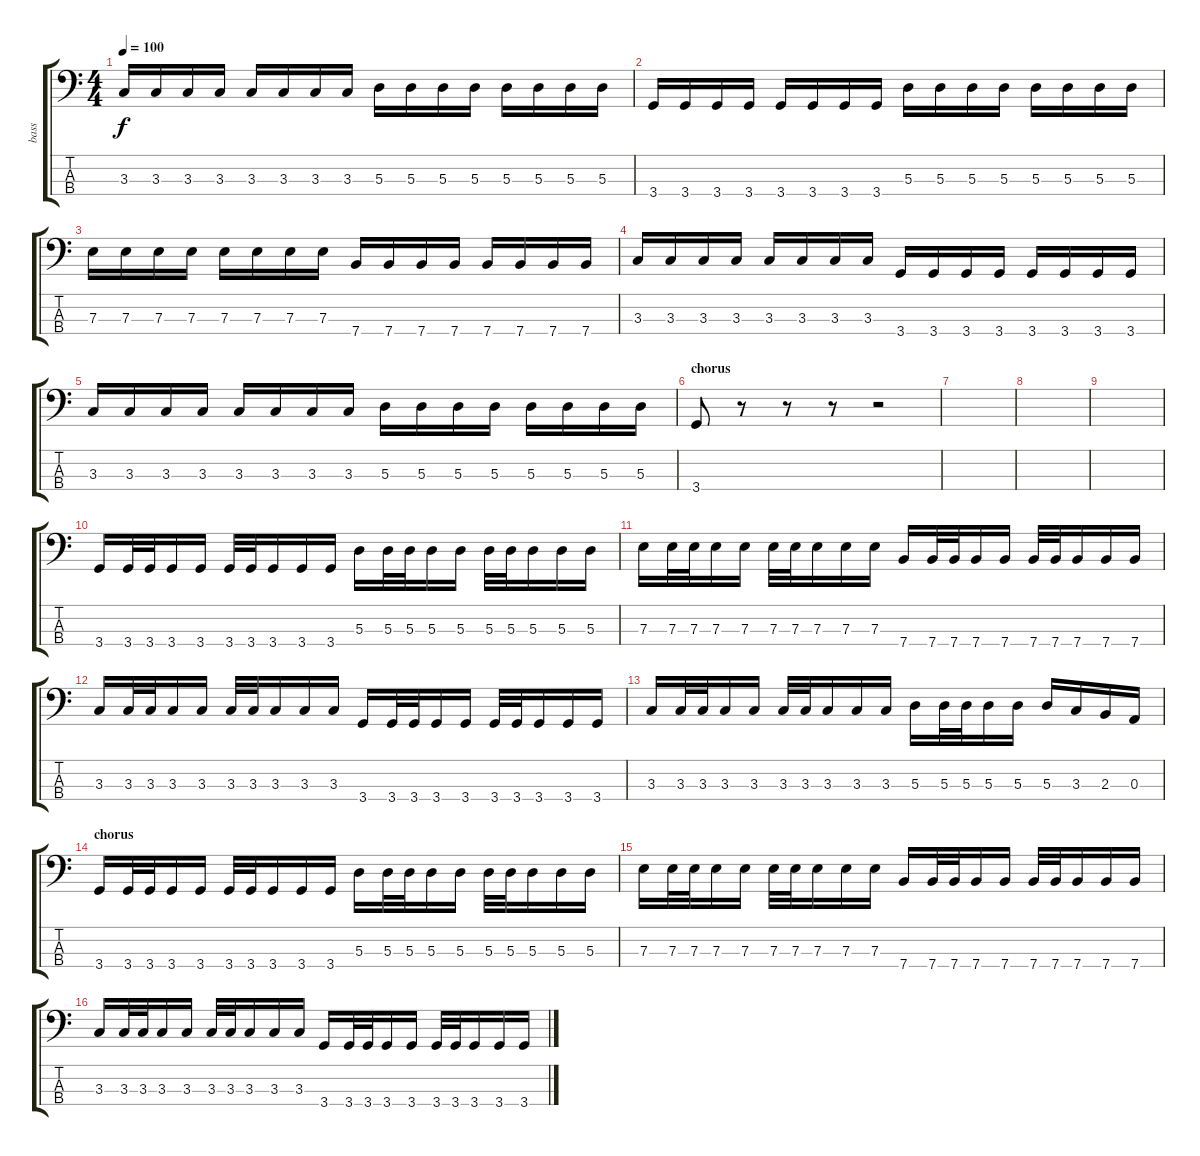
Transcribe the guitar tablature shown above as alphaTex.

\track ("bass" "bass") {instrument electricbasspick}
\staff {score tabs}
\tuning (G2 D2 A1 E1) {hide}
\ts (4 4)
\tempo 100
\clef f4
\ks c
3.3.16{dy f} 3.3.16 3.3.16 3.3.16 3.3.16 3.3.16 3.3.16 3.3.16 5.3.16 5.3.16 5.3.16 5.3.16 5.3.16 5.3.16 5.3.16 5.3.16 |
3.4.16 3.4.16 3.4.16 3.4.16 3.4.16 3.4.16 3.4.16 3.4.16 5.3.16 5.3.16 5.3.16 5.3.16 5.3.16 5.3.16 5.3.16 5.3.16 |
7.3.16 7.3.16 7.3.16 7.3.16 7.3.16 7.3.16 7.3.16 7.3.16 7.4.16 7.4.16 7.4.16 7.4.16 7.4.16 7.4.16 7.4.16 7.4.16 |
3.3.16 3.3.16 3.3.16 3.3.16 3.3.16 3.3.16 3.3.16 3.3.16 3.4.16 3.4.16 3.4.16 3.4.16 3.4.16 3.4.16 3.4.16 3.4.16 |
3.3.16 3.3.16 3.3.16 3.3.16 3.3.16 3.3.16 3.3.16 3.3.16 5.3.16 5.3.16 5.3.16 5.3.16 5.3.16 5.3.16 5.3.16 5.3.16 |
\section ("" "chorus")
3.4.8 r.8 r.8 r.8 r.2 |
|
|
|
3.4.16 3.4.32 3.4.32 3.4.16 3.4.16 3.4.32 3.4.32 3.4.16 3.4.16 3.4.16 5.3.16 5.3.32 5.3.32 5.3.16 5.3.16 5.3.32 5.3.32 5.3.16 5.3.16 5.3.16 |
7.3.16 7.3.32 7.3.32 7.3.16 7.3.16 7.3.32 7.3.32 7.3.16 7.3.16 7.3.16 7.4.16 7.4.32 7.4.32 7.4.16 7.4.16 7.4.32 7.4.32 7.4.16 7.4.16 7.4.16 |
3.3.16 3.3.32 3.3.32 3.3.16 3.3.16 3.3.32 3.3.32 3.3.16 3.3.16 3.3.16 3.4.16 3.4.32 3.4.32 3.4.16 3.4.16 3.4.32 3.4.32 3.4.16 3.4.16 3.4.16 |
3.3.16 3.3.32 3.3.32 3.3.16 3.3.16 3.3.32 3.3.32 3.3.16 3.3.16 3.3.16 5.3.16 5.3.32 5.3.32 5.3.16 5.3.16 5.3.16 3.3.16 2.3.16 0.3.16 |
\section ("" "chorus")
3.4.16 3.4.32 3.4.32 3.4.16 3.4.16 3.4.32 3.4.32 3.4.16 3.4.16 3.4.16 5.3.16 5.3.32 5.3.32 5.3.16 5.3.16 5.3.32 5.3.32 5.3.16 5.3.16 5.3.16 |
7.3.16 7.3.32 7.3.32 7.3.16 7.3.16 7.3.32 7.3.32 7.3.16 7.3.16 7.3.16 7.4.16 7.4.32 7.4.32 7.4.16 7.4.16 7.4.32 7.4.32 7.4.16 7.4.16 7.4.16 |
3.3.16 3.3.32 3.3.32 3.3.16 3.3.16 3.3.32 3.3.32 3.3.16 3.3.16 3.3.16 3.4.16 3.4.32 3.4.32 3.4.16 3.4.16 3.4.32 3.4.32 3.4.16 3.4.16 3.4.16
